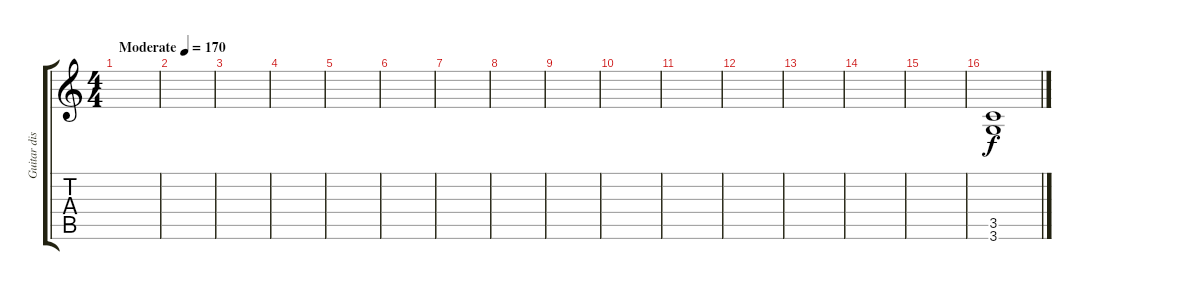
\track ("Guitar dist 1" "Guitar dis") {instrument distortionguitar}
\staff {score tabs}
\tuning (E4 B3 G3 D3 A2 E2) {hide}
\ts (4 4)
\tempo (170 "Moderate")
\clef g2
\ks c
|
|
|
|
|
|
|
|
|
|
|
|
|
|
|
(3.5 3.6).1
